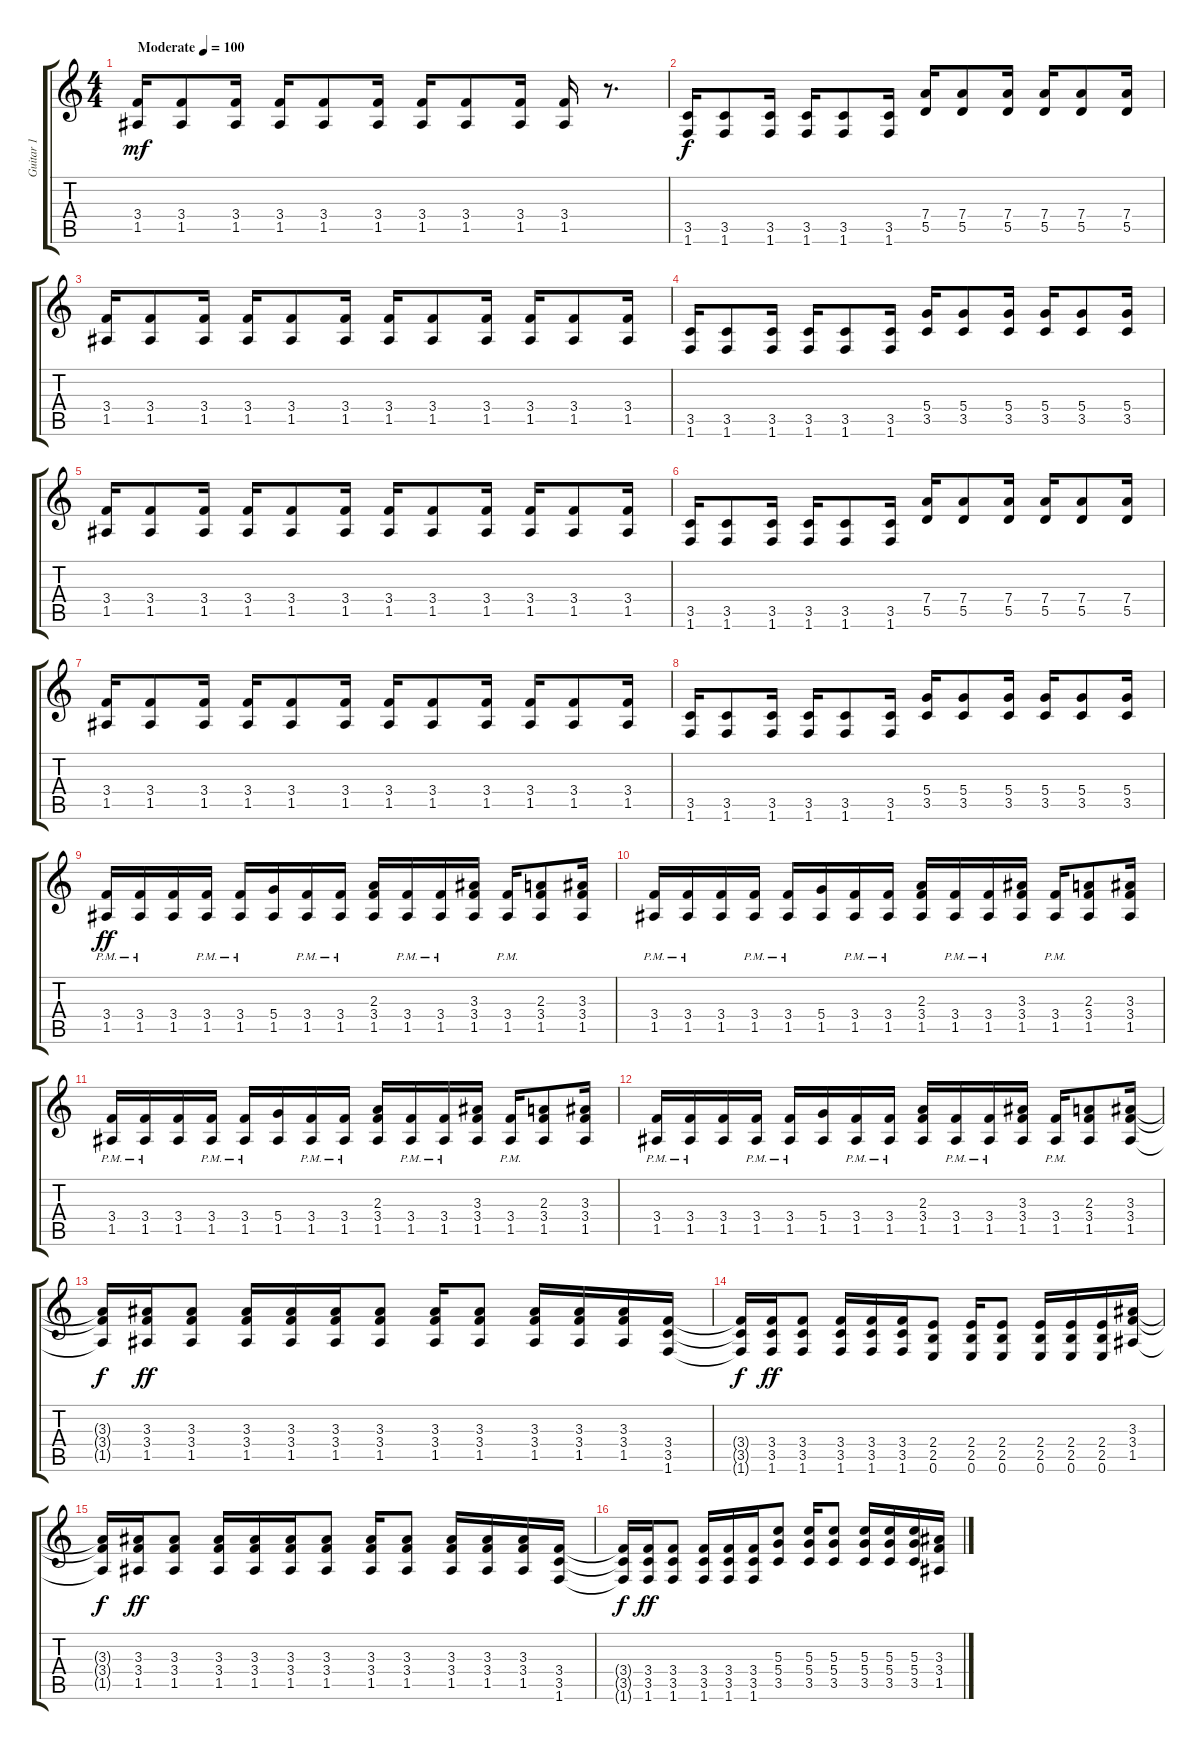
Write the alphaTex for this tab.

\track ("Guitar 1" "Guitar 1") {instrument overdrivenguitar}
\staff {score tabs}
\tuning (E4 B3 G3 D3 A2 E2) {hide}
\ts (4 4)
\tempo (100 "Moderate")
\clef g2
\ks c
(3.4 1.5).16{dy mf instrument overdrivenguitar} (3.4 1.5).8 (3.4 1.5).16 (3.4 1.5).16 (3.4 1.5).8 (3.4 1.5).16 (3.4 1.5).16 (3.4 1.5).8 (3.4 1.5).16 (3.4 1.5).16 r.8{d} |
(3.5 1.6).16{dy f} (3.5 1.6).8 (3.5 1.6).16 (3.5 1.6).16 (3.5 1.6).8 (3.5 1.6).16 (7.4 5.5).16 (7.4 5.5).8 (7.4 5.5).16 (7.4 5.5).16 (7.4 5.5).8 (7.4 5.5).16 |
(3.4 1.5).16 (3.4 1.5).8 (3.4 1.5).16 (3.4 1.5).16 (3.4 1.5).8 (3.4 1.5).16 (3.4 1.5).16 (3.4 1.5).8 (3.4 1.5).16 (3.4 1.5).16 (3.4 1.5).8 (3.4 1.5).16 |
(3.5 1.6).16 (3.5 1.6).8 (3.5 1.6).16 (3.5 1.6).16 (3.5 1.6).8 (3.5 1.6).16 (5.4 3.5).16 (5.4 3.5).8 (5.4 3.5).16 (5.4 3.5).16 (5.4 3.5).8 (5.4 3.5).16 |
(3.4 1.5).16 (3.4 1.5).8 (3.4 1.5).16 (3.4 1.5).16 (3.4 1.5).8 (3.4 1.5).16 (3.4 1.5).16 (3.4 1.5).8 (3.4 1.5).16 (3.4 1.5).16 (3.4 1.5).8 (3.4 1.5).16 |
(3.5 1.6).16 (3.5 1.6).8 (3.5 1.6).16 (3.5 1.6).16 (3.5 1.6).8 (3.5 1.6).16 (7.4 5.5).16 (7.4 5.5).8 (7.4 5.5).16 (7.4 5.5).16 (7.4 5.5).8 (7.4 5.5).16 |
(3.4 1.5).16 (3.4 1.5).8 (3.4 1.5).16 (3.4 1.5).16 (3.4 1.5).8 (3.4 1.5).16 (3.4 1.5).16 (3.4 1.5).8 (3.4 1.5).16 (3.4 1.5).16 (3.4 1.5).8 (3.4 1.5).16 |
(3.5 1.6).16 (3.5 1.6).8 (3.5 1.6).16 (3.5 1.6).16 (3.5 1.6).8 (3.5 1.6).16 (5.4 3.5).16 (5.4 3.5).8 (5.4 3.5).16 (5.4 3.5).16 (5.4 3.5).8 (5.4 3.5).16 |
(3.4 1.5{pm}).16{dy ff} (3.4 1.5{pm}).16 (3.4 1.5).16 (3.4 1.5{pm}).16 (3.4 1.5{pm}).16 (5.4 1.5).16 (3.4 1.5{pm}).16 (3.4 1.5{pm}).16 (2.3 3.4 1.5).16 (3.4 1.5{pm}).16 (3.4 1.5{pm}).16 (3.3 3.4 1.5).16 (3.4 1.5{pm}).16 (2.3 3.4 1.5).8 (3.3 3.4 1.5).16 |
(3.4 1.5{pm}).16 (3.4 1.5{pm}).16 (3.4 1.5).16 (3.4 1.5{pm}).16 (3.4 1.5{pm}).16 (5.4 1.5).16 (3.4 1.5{pm}).16 (3.4 1.5{pm}).16 (2.3 3.4 1.5).16 (3.4 1.5{pm}).16 (3.4 1.5{pm}).16 (3.3 3.4 1.5).16 (3.4 1.5{pm}).16 (2.3 3.4 1.5).8 (3.3 3.4 1.5).16 |
(3.4 1.5{pm}).16 (3.4 1.5{pm}).16 (3.4 1.5).16 (3.4 1.5{pm}).16 (3.4 1.5{pm}).16 (5.4 1.5).16 (3.4 1.5{pm}).16 (3.4 1.5{pm}).16 (2.3 3.4 1.5).16 (3.4 1.5{pm}).16 (3.4 1.5{pm}).16 (3.3 3.4 1.5).16 (3.4 1.5{pm}).16 (2.3 3.4 1.5).8 (3.3 3.4 1.5).16 |
(3.4 1.5{pm}).16 (3.4 1.5{pm}).16 (3.4 1.5).16 (3.4 1.5{pm}).16 (3.4 1.5{pm}).16 (5.4 1.5).16 (3.4 1.5{pm}).16 (3.4 1.5{pm}).16 (2.3 3.4 1.5).16 (3.4 1.5{pm}).16 (3.4 1.5{pm}).16 (3.3 3.4 1.5).16 (3.4 1.5{pm}).16 (2.3 3.4 1.5).8 (3.3 3.4 1.5).16 |
(3.3{t} 3.4{t} 1.5{t}).16{dy f} (3.3 3.4 1.5).16{dy ff} (3.3 3.4 1.5).8 (3.3 3.4 1.5).16 (3.3 3.4 1.5).16 (3.3 3.4 1.5).16 (3.3 3.4 1.5).8 (3.3 3.4 1.5).16 (3.3 3.4 1.5).8 (3.3 3.4 1.5).16 (3.3 3.4 1.5).16 (3.3 3.4 1.5).16 (3.4 3.5 1.6).16 |
(3.4{t} 3.5{t} 1.6{t}).16{dy f} (3.4 3.5 1.6).16{dy ff} (3.4 3.5 1.6).8 (3.4 3.5 1.6).16 (3.4 3.5 1.6).16 (3.4 3.5 1.6).16 (2.4 2.5 0.6).8 (2.4 2.5 0.6).16 (2.4 2.5 0.6).8 (2.4 2.5 0.6).16 (2.4 2.5 0.6).16 (2.4 2.5 0.6).16 (3.3 3.4 1.5).16 |
(3.3{t} 3.4{t} 1.5{t}).16{dy f} (3.3 3.4 1.5).16{dy ff} (3.3 3.4 1.5).8 (3.3 3.4 1.5).16 (3.3 3.4 1.5).16 (3.3 3.4 1.5).16 (3.3 3.4 1.5).8 (3.3 3.4 1.5).16 (3.3 3.4 1.5).8 (3.3 3.4 1.5).16 (3.3 3.4 1.5).16 (3.3 3.4 1.5).16 (3.4 3.5 1.6).16 |
(3.4{t} 3.5{t} 1.6{t}).16{dy f} (3.4 3.5 1.6).16{dy ff} (3.4 3.5 1.6).8 (3.4 3.5 1.6).16 (3.4 3.5 1.6).16 (3.4 3.5 1.6).16 (5.3 5.4 3.5).8 (5.3 5.4 3.5).16 (5.3 5.4 3.5).8 (5.3 5.4 3.5).16 (5.3 5.4 3.5).16 (5.3 5.4 3.5).16 (3.3 3.4 1.5).16
